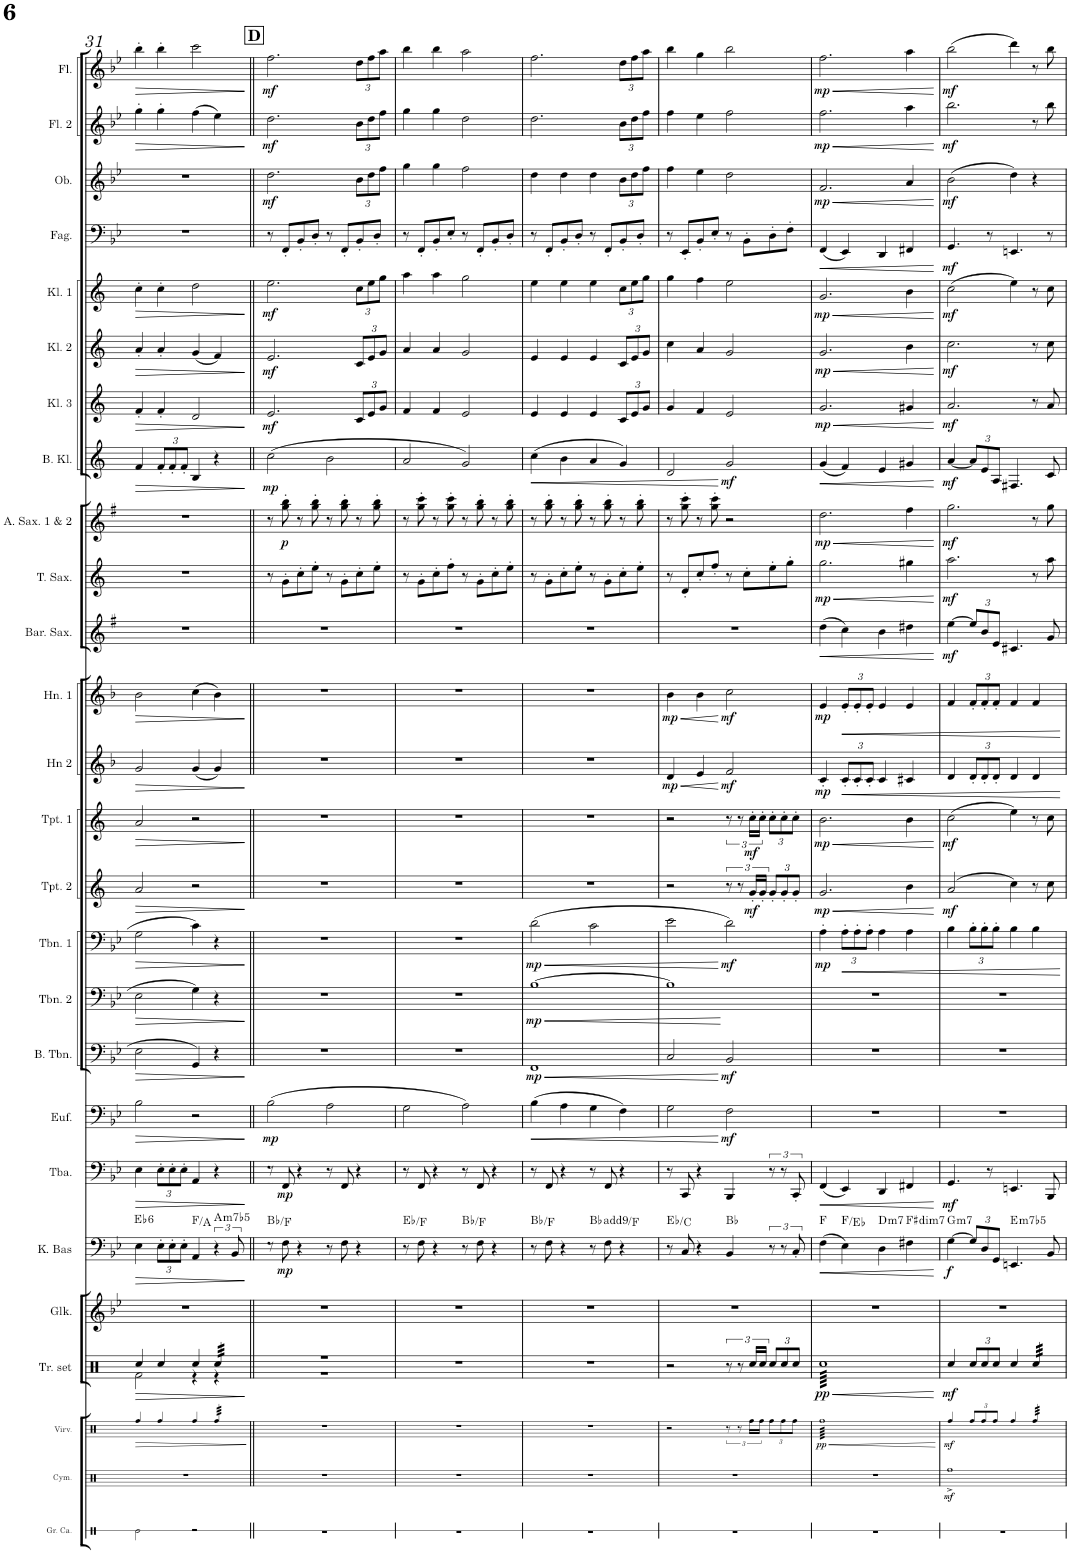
**kern	**kern	**dynam	**kern	**dynam	**kern	**dynam	**kern	**kern	**dynam	**harte	**kern	**dynam	**kern	**dynam	**kern	**dynam	**kern	**dynam	**kern	**dynam	**kern	**dynam	**kern	**dynam	**kern	**dynam	**kern	**dynam	**kern	**dynam	**kern	**dynam	**kern	**dynam	**kern	**dynam	**kern	**dynam	**kern	**dynam	**kern	**dynam	**kern	**dynam	**kern	**dynam	**kern	**dynam	**kern	**dynam
*part26	*part25	*part25	*part24	*part24	*part23	*part23	*part22	*part21	*part21	*part21	*part20	*part20	*part19	*part19	*part18	*part18	*part17	*part17	*part16	*part16	*part15	*part15	*part14	*part14	*part13	*part13	*part12	*part12	*part11	*part11	*part10	*part10	*part9	*part9	*part8	*part8	*part7	*part7	*part6	*part6	*part5	*part5	*part4	*part4	*part3	*part3	*part2	*part2	*part1	*part1
*staff26	*staff25	*staff25	*staff24	*staff24	*staff23	*staff23	*staff22	*staff21	*staff21	*	*staff20	*staff20	*staff19	*staff19	*staff18	*staff18	*staff17	*staff17	*staff16	*staff16	*staff15	*staff15	*staff14	*staff14	*staff13	*staff13	*staff12	*staff12	*staff11	*staff11	*staff10	*staff10	*staff9	*staff9	*staff8	*staff8	*staff7	*staff7	*staff6	*staff6	*staff5	*staff5	*staff4	*staff4	*staff3	*staff3	*staff2	*staff2	*staff1	*staff1
*I"Gran cassa	*I"Cymbal	*	*I"Virveltrumma	*	*I"Trumset	*	*I"Glockenspiel	*I"Kontrabas	*	*	*I"Tuba	*	*I"Eupfonium	*	*I"Bastrombon	*	*I"Trombon 2	*	*I"Trombon 1	*	*I"Trumpet 2	*	*I"Trumpet 1	*	*I"Horn 2	*	*I"Horn 1	*	*I"Barytonsaxofon	*	*I"Tenorsaxofon	*	*I"Altsaxofon1 &amp; 2	*	*I"Basklarinett	*	*I"Klarinett 3	*	*I"Klarinet 2	*	*I"Klarinett 1	*	*I"Fagott	*	*I"Oboe	*	*I"Flöjt 2	*	*I"Flöjt 1 / Piccolo	*
*I'Gr. Ca.	*I'Cym.	*	*I'Virv.	*	*I'Tr. set	*	*I'Glk.	*I'K. Bas	*	*	*I'Tba.	*	*I'Euf.	*	*I'B. Tbn.	*	*I'Tbn. 2	*	*I'Tbn. 1	*	*I'Tpt. 2	*	*I'Tpt. 1	*	*I'Hn 2	*	*I'Hn. 1	*	*I'Bar. Sax.	*	*I'T. Sax.	*	*I'A. Sax. 1 &amp; 2	*	*I'B. Kl.	*	*I'Kl. 3	*	*I'Kl. 2	*	*I'Kl. 1	*	*I'Fag.	*	*I'Ob.	*	*I'Fl. 2	*	*I'Fl. 1	*
!!LO:PB:g=z
*clefX	*clefX	*	*clefX	*	*clefX	*	*clefG2	*clefF4	*	*	*clefF4	*	*clefF4	*	*clefF4	*	*clefF4	*	*clefF4	*	*clefG2	*	*clefG2	*	*clefG2	*	*clefG2	*	*clefG2	*	*clefG2	*	*clefG2	*	*clefG2	*	*clefG2	*	*clefG2	*	*clefG2	*	*clefF4	*	*clefG2	*	*clefG2	*	*clefG2	*
*	*	*	*	*	*	*	*Trd-14c-24	*Trd7c12	*	*	*	*	*	*	*	*	*	*	*	*	*Trd1c2	*	*Trd1c2	*	*Trd4c7	*	*Trd4c7	*	*Trd12c21	*	*Trd8c14	*	*Trd5c9	*	*Trd8c14	*	*Trd1c2	*	*Trd1c2	*	*Trd1c2	*	*	*	*	*	*	*	*Trd-7c-12	*
*k[]	*k[]	*	*k[]	*	*k[]	*	*k[b-e-]	*k[b-e-]	*	*	*k[b-e-]	*	*k[b-e-]	*	*k[b-e-]	*	*k[b-e-]	*	*k[b-e-]	*	*k[]	*	*k[]	*	*k[b-]	*	*k[b-]	*	*k[f#]	*	*k[]	*	*k[f#]	*	*k[]	*	*k[]	*	*k[]	*	*k[]	*	*k[b-e-]	*	*k[b-e-]	*	*k[b-e-]	*	*k[b-e-]	*
*M4/4	*M4/4	*	*M4/4	*	*M4/4	*	*M4/4	*M4/4	*	*	*M4/4	*	*M4/4	*	*M4/4	*	*M4/4	*	*M4/4	*	*M4/4	*	*M4/4	*	*M4/4	*	*M4/4	*	*M4/4	*	*M4/4	*	*M4/4	*	*M4/4	*	*M4/4	*	*M4/4	*	*M4/4	*	*M4/4	*	*M4/4	*	*M4/4	*	*M4/4	*
=31	=31	=31	=31	=31	=31	=31	=31	=31	=31	=31	=31	=31	=31	=31	=31	=31	=31	=31	=31	=31	=31	=31	=31	=31	=31	=31	=31	=31	=31	=31	=31	=31	=31	=31	=31	=31	=31	=31	=31	=31	=31	=31	=31	=31	=31	=31	=31	=31	=31	=31
!	!	!	!	!LO:HP:b	!	!LO:HP:b	!	!	!LO:HP:b	!LO:H:kt=6	!	!LO:HP:b	!	!LO:HP:b	!	!LO:HP:b	!	!LO:HP:b	!	!LO:HP:b	!	!LO:HP:b	!	!LO:HP:b	!	!LO:HP:b	!	!LO:HP:b	!	!	!	!	!	!	!	!LO:HP:b	!	!LO:HP:b	!	!LO:HP:b	!	!LO:HP:b	!	!	!	!	!	!LO:HP:b	!	!LO:HP:b
*	*	*	*	*	*^	*	*	*	*	*	*	*	*	*	*	*	*	*	*	*	*	*	*	*	*	*	*	*	*	*	*	*	*	*	*	*	*	*	*	*	*	*	*	*	*	*	*	*	*	*
2Re\	1r	.	4Rff/	>	4Rcc/	2Rf\	>	1r	4E-\	>	Eb:maj6	4E-\	>	2B-\	>	2E-\	>	2E-\	>	2G\	>	2a/	>	2a/	>	2g/	>	2b-\	>	1r	.	1r	.	1r	.	4f/	>	4f'/	>	4a'/	>	4cc'\	>	1r	.	1r	.	4gg'\	>	4bb-'\	>
*	*	*	*	*	*	*	*	*	*Xbrackettup	*	*	*Xbrackettup	*	*	*	*	*	*	*	*	*	*	*	*	*	*	*	*	*	*	*	*	*	*	*	*Xbrackettup	*	*	*	*	*	*	*	*	*	*	*	*	*	*	*
.	.	.	4Rff/	.	4Rcc/	.	.	.	12E-'\L	.	.	12E-'\L	.	.	.	.	.	.	.	.	.	.	.	.	.	.	.	.	.	.	.	.	.	.	.	12f'/L	.	4f'/	.	4a'/	.	4cc'\	.	.	.	.	.	4gg'\	.	4bb-'\	.
.	.	.	.	.	.	.	.	.	12E-'\	.	.	12E-'\	.	.	.	.	.	.	.	.	.	.	.	.	.	.	.	.	.	.	.	.	.	.	.	12f'/	.	.	.	.	.	.	.	.	.	.	.	.	.	.	.
.	.	.	.	.	.	.	.	.	12E-'\J	.	.	12E-'\J	.	.	.	.	.	.	.	.	.	.	.	.	.	.	.	.	.	.	.	.	.	.	.	12f'/J	.	.	.	.	.	.	.	.	.	.	.	.	.	.	.
2r	.	.	4Rff/	.	4Rcc/	4r	.	.	4AA/	.	F:maj/3	4AA/	.	2r	.	4GG/	.	4G\	.	4c\	.	2r	.	2r	.	(4g/	.	(4cc\	.	.	.	.	.	.	.	4B/	.	2d/	.	(4g/	.	2dd\	.	.	.	.	.	(4ff\	.	2ccc\	.
*	*	*	*	*	*	*	*	*	*brackettup	*	*	*	*	*	*	*	*	*	*	*	*	*	*	*	*	*	*	*	*	*	*	*	*	*	*	*	*	*	*	*	*	*	*	*	*	*	*	*	*	*	*
!	!	!	!	!	!	!	!	!	!	!	!LO:H:kt=m7b5	!	!	!	!	!	!	!	!	!	!	!	!	!	!	!	!	!	!	!	!	!	!	!	!	!	!	!	!	!	!	!	!	!	!	!	!	!	!	!	!
*	*	*	*tremolo	*	*	*	*	*	*	*	*	*	*	*	*	*	*	*	*	*	*	*	*	*	*	*	*	*	*	*	*	*	*	*	*	*	*	*	*	*	*	*	*	*	*	*	*	*	*	*	*
*	*	*	*	*	*tremolo	*	*	*	*	*	*	*	*	*	*	*	*	*	*	*	*	*	*	*	*	*	*	*	*	*	*	*	*	*	*	*	*	*	*	*	*	*	*	*	*	*	*	*	*	*	*
.	.	.	32Rff/LLL	.	32Rcc/LLL	4r	.	.	6r	.	A:hdim7	4r	.	.	.	4r	.	4r	.	4r	.	.	.	.	.	4g/)	.	4b-\)	.	.	.	.	.	.	.	4r	.	.	.	4f/)	.	.	.	.	.	.	.	4ee-\)	.	.	.
.	.	.	32Rff/	.	32Rcc/	.	.	.	.	.	.	.	.	.	.	.	.	.	.	.	.	.	.	.	.	.	.	.	.	.	.	.	.	.	.	.	.	.	.	.	.	.	.	.	.	.	.	.	.	.	.
.	.	.	32Rff/	.	32Rcc/	.	.	.	.	.	.	.	.	.	.	.	.	.	.	.	.	.	.	.	.	.	.	.	.	.	.	.	.	.	.	.	.	.	.	.	.	.	.	.	.	.	.	.	.	.	.
.	.	.	32Rff/	.	32Rcc/	.	.	.	.	.	.	.	.	.	.	.	.	.	.	.	.	.	.	.	.	.	.	.	.	.	.	.	.	.	.	.	.	.	.	.	.	.	.	.	.	.	.	.	.	.	.
.	.	.	32Rff/	.	32Rcc/	.	.	.	.	.	.	.	.	.	.	.	.	.	.	.	.	.	.	.	.	.	.	.	.	.	.	.	.	.	.	.	.	.	.	.	.	.	.	.	.	.	.	.	.	.	.
.	.	.	32Rff/	.	32Rcc/	.	.	.	.	.	.	.	.	.	.	.	.	.	.	.	.	.	.	.	.	.	.	.	.	.	.	.	.	.	.	.	.	.	.	.	.	.	.	.	.	.	.	.	.	.	.
.	.	.	.	.	.	.	.	.	12BB-/	.	.	.	.	.	.	.	.	.	.	.	.	.	.	.	.	.	.	.	.	.	.	.	.	.	.	.	.	.	.	.	.	.	.	.	.	.	.	.	.	.	.
.	.	.	32Rff/	.	32Rcc/	.	.	.	.	.	.	.	.	.	.	.	.	.	.	.	.	.	.	.	.	.	.	.	.	.	.	.	.	.	.	.	.	.	.	.	.	.	.	.	.	.	.	.	.	.	.
.	.	.	32Rff/JJJ	.	32Rcc/JJJ	.	.	.	.	.	.	.	.	.	.	.	.	.	.	.	.	.	.	.	.	.	.	.	.	.	.	.	.	.	.	.	.	.	.	.	.	.	.	.	.	.	.	.	.	.	.
*	*	*	*	*	*Xtremolo	*	*	*	*	*	*	*	*	*	*	*	*	*	*	*	*	*	*	*	*	*	*	*	*	*	*	*	*	*	*	*	*	*	*	*	*	*	*	*	*	*	*	*	*	*	*
*	*	*	*Xtremolo	*	*	*	*	*	*	*	*	*	*	*	*	*	*	*	*	*	*	*	*	*	*	*	*	*	*	*	*	*	*	*	*	*	*	*	*	*	*	*	*	*	*	*	*	*	*	*	*
*	*	*	*	*	*v	*v	*	*	*	*	*	*	*	*	*	*	*	*	*	*	*	*	*	*	*	*	*	*	*	*	*	*	*	*	*	*	*	*	*	*	*	*	*	*	*	*	*	*	*	*	*
.	.	.	.	]	.	]	.	.	]	.	.	]	.	]	.	]	.	]	.	]	.	]	.	]	.	]	.	]	.	.	.	.	.	.	.	]	.	]	.	]	.	]	.	.	.	.	.	]	.	]
!!LO:REH:place=s1:a:B:cj:fs=14:t=D
=32||	=32||	=32||	=32||	=32||	=32||	=32||	=32||	=32||	=32||	=32||	=32||	=32||	=32||	=32||	=32||	=32||	=32||	=32||	=32||	=32||	=32||	=32||	=32||	=32||	=32||	=32||	=32||	=32||	=32||	=32||	=32||	=32||	=32||	=32||	=32||	=32||	=32||	=32||	=32||	=32||	=32||	=32||	=32||	=32||	=32||	=32||	=32||	=32||	=32||	=32||
*	*	*	*	*	*^	*	*	*	*	*	*	*	*	*	*	*	*	*	*	*	*	*	*	*	*	*	*	*	*	*	*	*	*	*	*	*	*	*	*	*	*	*	*	*	*	*	*	*	*	*
!	!	!	!	!	!	!	!	!	!	!	!	!	!	!	!LO:DY:b	!	!	!	!	!	!	!	!	!	!	!	!	!	!	!	!	!	!	!	!	!	!LO:DY:b	!	!LO:DY:b	!	!LO:DY:b	!	!LO:DY:b	!	!	!	!LO:DY:b	!	!LO:DY:b	!	!LO:DY:b
1r	1r	.	1r	.	1r	1r	.	1r	8rE	.	Bb:maj/5	8rE	.	(2B-\	mp	1r	.	1r	.	1r	.	1r	.	1r	.	1r	.	1r	.	1r	.	8r	.	8r	.	(2cc\	mp	2.e/	mf	2.e/	mf	2.ee\	mf	8r	.	2.dd\	mf	2.dd\	mf	2.ff\	mf
!	!	!	!	!	!	!	!	!	!	!LO:DY:b	!	!	!LO:DY:b	!	!	!	!	!	!	!	!	!	!	!	!	!	!	!	!	!	!	!	!	!	!LO:DY:b	!	!	!	!	!	!	!	!	!	!	!	!	!	!	!	!
.	.	.	.	.	.	.	.	.	8F\	mp	.	8FF/	mp	.	.	.	.	.	.	.	.	.	.	.	.	.	.	.	.	.	.	8g'\L	.	8gg\' 8bb\'	p	.	.	.	.	.	.	.	.	8FF'/L	.	.	.	.	.	.	.
.	.	.	.	.	.	.	.	.	4r	.	.	4r	.	.	.	.	.	.	.	.	.	.	.	.	.	.	.	.	.	.	.	8cc'\	.	8r	.	.	.	.	.	.	.	.	.	8BB-'/	.	.	.	.	.	.	.
.	.	.	.	.	.	.	.	.	.	.	.	.	.	.	.	.	.	.	.	.	.	.	.	.	.	.	.	.	.	.	.	8ee'\J	.	8gg\' 8bb\'	.	.	.	.	.	.	.	.	.	8D'/J	.	.	.	.	.	.	.
.	.	.	.	.	.	.	.	.	8r	.	.	8r	.	2A\	.	.	.	.	.	.	.	.	.	.	.	.	.	.	.	.	.	8r	.	8r	.	2b\	.	.	.	.	.	.	.	8r	.	.	.	.	.	.	.
.	.	.	.	.	.	.	.	.	8F\	.	.	8FF/	.	.	.	.	.	.	.	.	.	.	.	.	.	.	.	.	.	.	.	8g'\L	.	8gg\' 8bb\'	.	.	.	.	.	.	.	.	.	8FF'/L	.	.	.	.	.	.	.
*	*	*	*	*	*	*	*	*	*	*	*	*	*	*	*	*	*	*	*	*	*	*	*	*	*	*	*	*	*	*	*	*	*	*	*	*	*	*Xbrackettup	*	*Xbrackettup	*	*Xbrackettup	*	*	*	*Xbrackettup	*	*Xbrackettup	*	*Xbrackettup	*
.	.	.	.	.	.	.	.	.	4r	.	.	4r	.	.	.	.	.	.	.	.	.	.	.	.	.	.	.	.	.	.	.	8cc'\	.	8r	.	.	.	12c/L	.	12c/L	.	12cc\L	.	8BB-'/	.	12b-\L	.	12b-\L	.	12dd\L	.
.	.	.	.	.	.	.	.	.	.	.	.	.	.	.	.	.	.	.	.	.	.	.	.	.	.	.	.	.	.	.	.	.	.	.	.	.	.	12e/	.	12e/	.	12ee\	.	.	.	12dd\	.	12dd\	.	12ff\	.
.	.	.	.	.	.	.	.	.	.	.	.	.	.	.	.	.	.	.	.	.	.	.	.	.	.	.	.	.	.	.	.	8ee'\J	.	8gg\' 8bb\'	.	.	.	.	.	.	.	.	.	8D'/J	.	.	.	.	.	.	.
.	.	.	.	.	.	.	.	.	.	.	.	.	.	.	.	.	.	.	.	.	.	.	.	.	.	.	.	.	.	.	.	.	.	.	.	.	.	12g/J	.	12g/J	.	12gg\J	.	.	.	12ff\J	.	12ff\J	.	12aa\J	.
*	*	*	*	*	*v	*v	*	*	*	*	*	*	*	*	*	*	*	*	*	*	*	*	*	*	*	*	*	*	*	*	*	*	*	*	*	*	*	*	*	*	*	*	*	*	*	*	*	*	*	*	*
=33	=33	=33	=33	=33	=33	=33	=33	=33	=33	=33	=33	=33	=33	=33	=33	=33	=33	=33	=33	=33	=33	=33	=33	=33	=33	=33	=33	=33	=33	=33	=33	=33	=33	=33	=33	=33	=33	=33	=33	=33	=33	=33	=33	=33	=33	=33	=33	=33	=33	=33
1r	1r	.	1r	.	1r	.	1r	8r	.	Eb:maj/2	8r	.	2G\	.	1r	.	1r	.	1r	.	1r	.	1r	.	1r	.	1r	.	1r	.	8r	.	8r	.	2a/	.	4f/	.	4a/	.	4aa\	.	8r	.	4gg\	.	4gg\	.	4bb-\	.
.	.	.	.	.	.	.	.	8F\	.	.	8FF/	.	.	.	.	.	.	.	.	.	.	.	.	.	.	.	.	.	.	.	8g'\L	.	8gg\' 8ccc\'	.	.	.	.	.	.	.	.	.	8FF'/L	.	.	.	.	.	.	.
.	.	.	.	.	.	.	.	4r	.	.	4r	.	.	.	.	.	.	.	.	.	.	.	.	.	.	.	.	.	.	.	8cc'\	.	8r	.	.	.	4f/	.	4a/	.	4aa\	.	8BB-'/	.	4gg\	.	4gg\	.	4bb-\	.
.	.	.	.	.	.	.	.	.	.	.	.	.	.	.	.	.	.	.	.	.	.	.	.	.	.	.	.	.	.	.	8ff'\J	.	8gg\' 8ccc\'	.	.	.	.	.	.	.	.	.	8E-'/J	.	.	.	.	.	.	.
.	.	.	.	.	.	.	.	8r	.	Bb:maj/5	8r	.	2A\)	.	.	.	.	.	.	.	.	.	.	.	.	.	.	.	.	.	8r	.	8r	.	2g/)	.	2e/	.	2g/	.	2gg\	.	8r	.	2ff\	.	2dd\	.	2aa\	.
.	.	.	.	.	.	.	.	8F\	.	.	8FF/	.	.	.	.	.	.	.	.	.	.	.	.	.	.	.	.	.	.	.	8g'\L	.	8gg\' 8bb\'	.	.	.	.	.	.	.	.	.	8FF'/L	.	.	.	.	.	.	.
.	.	.	.	.	.	.	.	4r	.	.	4r	.	.	.	.	.	.	.	.	.	.	.	.	.	.	.	.	.	.	.	8cc'\	.	8r	.	.	.	.	.	.	.	.	.	8BB-'/	.	.	.	.	.	.	.
.	.	.	.	.	.	.	.	.	.	.	.	.	.	.	.	.	.	.	.	.	.	.	.	.	.	.	.	.	.	.	8ee'\J	.	8gg\' 8bb\'	.	.	.	.	.	.	.	.	.	8D'/J	.	.	.	.	.	.	.
=34	=34	=34	=34	=34	=34	=34	=34	=34	=34	=34	=34	=34	=34	=34	=34	=34	=34	=34	=34	=34	=34	=34	=34	=34	=34	=34	=34	=34	=34	=34	=34	=34	=34	=34	=34	=34	=34	=34	=34	=34	=34	=34	=34	=34	=34	=34	=34	=34	=34	=34
!	!	!	!	!	!	!	!	!	!	!	!	!	!	!LO:HP:b	!	!LO:HP:b	!	!LO:HP:b	!	!LO:HP:b	!	!	!	!	!	!	!	!	!	!	!	!	!	!	!	!LO:HP:b	!	!	!	!	!	!	!	!	!	!	!	!	!	!
!	!	!	!	!	!	!	!	!	!	!	!	!	!	!	!	!LO:DY:n=1:b	!	!LO:DY:n=1:b	!	!LO:DY:n=1:b	!	!	!	!	!	!	!	!	!	!	!	!	!	!	!	!	!	!	!	!	!	!	!	!	!	!	!	!	!	!
1r	1r	.	1r	.	1r	.	1r	8r	.	Bb:maj/5	8r	.	(4B-\	<	1FF	< mp	[1B-	< mp	(2d\	< mp	1r	.	1r	.	1r	.	1r	.	1r	.	8r	.	8r	.	(4cc\	<	4e/	.	4e/	.	4ee\	.	8r	.	4dd\	.	2.dd\	.	2.ff\	.
.	.	.	.	.	.	.	.	8F\	.	.	8FF/	.	.	.	.	.	.	.	.	.	.	.	.	.	.	.	.	.	.	.	8g'\L	.	8gg\' 8bb\'	.	.	.	.	.	.	.	.	.	8FF'/L	.	.	.	.	.	.	.
.	.	.	.	.	.	.	.	4r	.	.	4r	.	4A\	.	.	.	.	.	.	.	.	.	.	.	.	.	.	.	.	.	8cc'\	.	8r	.	4b\	.	4e/	.	4e/	.	4ee\	.	8BB-'/	.	4dd\	.	.	.	.	.
.	.	.	.	.	.	.	.	.	.	.	.	.	.	.	.	.	.	.	.	.	.	.	.	.	.	.	.	.	.	.	8ee'\J	.	8gg\' 8bb\'	.	.	.	.	.	.	.	.	.	8D'/J	.	.	.	.	.	.	.
.	.	.	.	.	.	.	.	8r	.	Bb:maj(9)/5	8r	.	4G\	.	.	.	.	.	2c\	.	.	.	.	.	.	.	.	.	.	.	8r	.	8r	.	4a/	.	4e/	.	4e/	.	4ee\	.	8r	.	4dd\	.	.	.	.	.
.	.	.	.	.	.	.	.	8F\	.	.	8FF/	.	.	.	.	.	.	.	.	.	.	.	.	.	.	.	.	.	.	.	8g'\L	.	8gg\' 8bb\'	.	.	.	.	.	.	.	.	.	8FF'/L	.	.	.	.	.	.	.
.	.	.	.	.	.	.	.	4r	.	.	4r	.	4F\)	.	.	.	.	.	.	.	.	.	.	.	.	.	.	.	.	.	8cc'\	.	8r	.	4g/)	.	12c/L	.	12c/L	.	12cc\L	.	8BB-'/	.	12b-\L	.	12b-\L	.	12dd\L	.
.	.	.	.	.	.	.	.	.	.	.	.	.	.	.	.	.	.	.	.	.	.	.	.	.	.	.	.	.	.	.	.	.	.	.	.	.	12e/	.	12e/	.	12ee\	.	.	.	12dd\	.	12dd\	.	12ff\	.
.	.	.	.	.	.	.	.	.	.	.	.	.	.	.	.	.	.	.	.	.	.	.	.	.	.	.	.	.	.	.	8ee'\J	.	8gg\' 8bb\'	.	.	.	.	.	.	.	.	.	8D'/J	.	.	.	.	.	.	.
.	.	.	.	.	.	.	.	.	.	.	.	.	.	.	.	.	.	.	.	.	.	.	.	.	.	.	.	.	.	.	.	.	.	.	.	.	12g/J	.	12g/J	.	12gg\J	.	.	.	12ff\J	.	12ff\J	.	12aa\J	.
=35	=35	=35	=35	=35	=35	=35	=35	=35	=35	=35	=35	=35	=35	=35	=35	=35	=35	=35	=35	=35	=35	=35	=35	=35	=35	=35	=35	=35	=35	=35	=35	=35	=35	=35	=35	=35	=35	=35	=35	=35	=35	=35	=35	=35	=35	=35	=35	=35	=35	=35
!	!	!	!	!	!	!	!	!	!	!	!	!	!	!	!	!	!	!	!	!	!	!	!	!	!	!LO:HP:b	!	!LO:HP:b	!	!	!	!	!	!	!	!	!	!	!	!	!	!	!	!	!	!	!	!	!	!
!	!	!	!	!	!	!	!	!	!	!	!	!	!	!	!	!	!	!	!	!	!	!	!	!	!	!LO:DY:n=1:b	!	!LO:DY:n=1:b	!	!	!	!	!	!	!	!	!	!	!	!	!	!	!	!	!	!	!	!	!	!
1r	1r	.	2r	.	2r	.	1r	8r	.	Eb:maj/6	8r	.	2G\	.	2C/	.	1B-]	.	2e-\	.	2r	.	2r	.	4d/	< mp	4b-\	< mp	1r	.	8r	.	8r	.	2d/	.	4g/	.	4cc\	.	4gg\	.	8r	.	4ff\	.	4ff\	.	4bb-\	.
.	.	.	.	.	.	.	.	8C/	.	.	8CC/	.	.	.	.	.	.	.	.	.	.	.	.	.	.	.	.	.	.	.	8d'/L	.	8gg\' 8ccc\'	.	.	.	.	.	.	.	.	.	8EE-'/L	.	.	.	.	.	.	.
.	.	.	.	.	.	.	.	4r	.	.	4r	.	.	.	.	.	.	.	.	.	.	.	.	.	4e/	.	4b-\	.	.	.	8cc'/	.	8r	.	.	.	4f/	.	4a/	.	4ff\	.	8BB-'/	.	4ee-\	.	4ee-\	.	4gg\	.
.	.	.	.	.	.	.	.	.	.	.	.	.	.	.	.	.	.	.	.	.	.	.	.	.	.	.	.	.	.	.	8ff'/J	.	8gg\' 8ccc\'	.	.	.	.	.	.	.	.	.	8E-'/J	.	.	.	.	.	.	.
!	!	!	!	!	!	!	!	!	!	!	!	!	!	!LO:DY:n=1:b	!	!LO:DY:n=1:b	!	!	!	!LO:DY:n=1:b	!	!	!	!	!	!LO:DY:n=2:b	!	!LO:DY:n=2:b	!	!	!	!	!	!	!	!LO:DY:n=1:b	!	!	!	!	!	!	!	!	!	!	!	!	!	!
.	.	.	12r	.	12r	.	.	4BB-/	.	Bb:maj	4BBB-/	.	2F\	[ mf	2BB-/	[ mf	.	.	2d\)	[ mf	12r	.	12r	.	2f/	[ mf	2cc\	[ mf	.	.	8r	.	2r	.	2g/	[ mf	2e/	.	2g/	.	2ee\	.	8r	.	2dd\	.	2ff\	.	2bb-\	.
.	.	.	12r	.	12r	.	.	.	.	.	.	.	.	.	.	.	.	.	.	.	12r	.	12r	.	.	.	.	.	.	.	.	.	.	.	.	.	.	.	.	.	.	.	.	.	.	.	.	.	.	.
.	.	.	.	.	.	.	.	.	.	.	.	.	.	.	.	.	.	.	.	.	.	.	.	.	.	.	.	.	.	.	8cc'\L	.	.	.	.	.	.	.	.	.	.	.	8BB-'\L	.	.	.	.	.	.	.
!	!	!	!	!	!	!	!	!	!	!	!	!	!	!	!	!	!	!	!	!	!	!LO:DY:b	!	!LO:DY:b	!	!	!	!	!	!	!	!	!	!	!	!	!	!	!	!	!	!	!	!	!	!	!	!	!	!
.	.	.	24Rff\LL	.	24Rcc/LL	.	.	.	.	.	.	.	.	.	.	.	.	.	.	.	24g'/LL	mf	24cc'\LL	mf	.	.	.	.	.	.	.	.	.	.	.	.	.	.	.	.	.	.	.	.	.	.	.	.	.	.
.	.	.	24Rff\JJ	.	24Rcc/JJ	.	.	.	.	.	.	.	.	.	.	.	.	.	.	.	24g'/JJ	.	24cc'\JJ	.	.	.	.	.	.	.	.	.	.	.	.	.	.	.	.	.	.	.	.	.	.	.	.	.	.	.
*	*	*	*Xbrackettup	*	*Xbrackettup	*	*	*	*	*	*brackettup	*	*	*	*	*	*	*	*	*	*Xbrackettup	*	*Xbrackettup	*	*	*	*	*	*	*	*	*	*	*	*	*	*	*	*	*	*	*	*	*	*	*	*	*	*	*
.	.	.	12Rff\L	.	12Rcc/L	.	.	12r	.	.	12r	.	.	.	.	.	.	.	.	.	12g'/L	.	12cc'\L	.	.	.	.	.	.	.	8ee'\	.	.	.	.	.	.	.	.	.	.	.	8D'\	.	.	.	.	.	.	.
.	.	.	12Rff\	.	12Rcc/	.	.	12r	.	.	12r	.	.	.	.	.	.	.	.	.	12g'/	.	12cc'\	.	.	.	.	.	.	.	.	.	.	.	.	.	.	.	.	.	.	.	.	.	.	.	.	.	.	.
.	.	.	.	.	.	.	.	.	.	.	.	.	.	.	.	.	.	.	.	.	.	.	.	.	.	.	.	.	.	.	8gg'\J	.	.	.	.	.	.	.	.	.	.	.	8F'\J	.	.	.	.	.	.	.
.	.	.	12Rff\J	.	12Rcc/J	.	.	12C'/	.	.	12CC'/	.	.	.	.	.	.	.	.	.	12g'/J	.	12cc'\J	.	.	.	.	.	.	.	.	.	.	.	.	.	.	.	.	.	.	.	.	.	.	.	.	.	.	.
.	.	.	.	.	.	.	.	.	.	.	.	.	.	.	.	.	.	[	.	.	.	.	.	.	.	.	.	.	.	.	.	.	.	.	.	.	.	.	.	.	.	.	.	.	.	.	.	.	.	.
=36	=36	=36	=36	=36	=36	=36	=36	=36	=36	=36	=36	=36	=36	=36	=36	=36	=36	=36	=36	=36	=36	=36	=36	=36	=36	=36	=36	=36	=36	=36	=36	=36	=36	=36	=36	=36	=36	=36	=36	=36	=36	=36	=36	=36	=36	=36	=36	=36	=36	=36
!	!	!	!	!LO:HP:b	!	!LO:HP:b	!	!	!LO:HP:b	!	!	!LO:HP:b	!	!	!	!	!	!	!	!	!	!LO:HP:b	!	!LO:HP:b	!	!	!	!	!	!LO:HP:b	!	!LO:HP:b	!	!LO:HP:b	!	!LO:HP:b	!	!LO:HP:b	!	!LO:HP:b	!	!LO:HP:b	!	!LO:HP:b	!	!LO:HP:b	!	!LO:HP:b	!	!LO:HP:b
!	!	!	!	!LO:DY:n=1:b	!	!LO:DY:n=1:b	!	!	!	!	!	!	!	!	!	!	!	!	!	!LO:DY:b	!	!LO:DY:n=1:b	!	!LO:DY:n=1:b	!	!LO:DY:b	!	!LO:DY:b	!	!	!	!LO:DY:n=1:b	!	!LO:DY:n=1:b	!	!	!	!LO:DY:n=1:b	!	!LO:DY:n=1:b	!	!LO:DY:n=1:b	!	!	!	!LO:DY:n=1:b	!	!LO:DY:n=1:b	!	!LO:DY:n=1:b
*	*	*	*tremolo	*	*	*	*	*	*	*	*	*	*	*	*	*	*	*	*	*	*	*	*	*	*	*	*	*	*	*	*	*	*	*	*	*	*	*	*	*	*	*	*	*	*	*	*	*	*	*
*	*	*	*	*	*tremolo	*	*	*	*	*	*	*	*	*	*	*	*	*	*	*	*	*	*	*	*	*	*	*	*	*	*	*	*	*	*	*	*	*	*	*	*	*	*	*	*	*	*	*	*	*
1r	1r	.	64RffLLLL	< pp	64RccLLLL	< pp	1r	(4F\	<	F:maj	(4FF/	<	1r	.	1r	.	1r	.	4A'\	mp	2.g/	< mp	2.b\	< mp	4c'/	mp	4e/	mp	(4dd\	<	2.gg\	< mp	2.dd\	< mp	(4g/	<	2.g/	< mp	2.g/	< mp	2.g/	< mp	(4FF/	<	2.f/	< mp	2.ff\	< mp	2.ff\	< mp
.	.	.	64Rff	.	64Rcc	.	.	.	.	.	.	.	.	.	.	.	.	.	.	.	.	.	.	.	.	.	.	.	.	.	.	.	.	.	.	.	.	.	.	.	.	.	.	.	.	.	.	.	.	.
.	.	.	64Rff	.	64Rcc	.	.	.	.	.	.	.	.	.	.	.	.	.	.	.	.	.	.	.	.	.	.	.	.	.	.	.	.	.	.	.	.	.	.	.	.	.	.	.	.	.	.	.	.	.
.	.	.	64Rff	.	64Rcc	.	.	.	.	.	.	.	.	.	.	.	.	.	.	.	.	.	.	.	.	.	.	.	.	.	.	.	.	.	.	.	.	.	.	.	.	.	.	.	.	.	.	.	.	.
.	.	.	64Rff	.	64Rcc	.	.	.	.	.	.	.	.	.	.	.	.	.	.	.	.	.	.	.	.	.	.	.	.	.	.	.	.	.	.	.	.	.	.	.	.	.	.	.	.	.	.	.	.	.
.	.	.	64Rff	.	64Rcc	.	.	.	.	.	.	.	.	.	.	.	.	.	.	.	.	.	.	.	.	.	.	.	.	.	.	.	.	.	.	.	.	.	.	.	.	.	.	.	.	.	.	.	.	.
.	.	.	64Rff	.	64Rcc	.	.	.	.	.	.	.	.	.	.	.	.	.	.	.	.	.	.	.	.	.	.	.	.	.	.	.	.	.	.	.	.	.	.	.	.	.	.	.	.	.	.	.	.	.
.	.	.	64Rff	.	64Rcc	.	.	.	.	.	.	.	.	.	.	.	.	.	.	.	.	.	.	.	.	.	.	.	.	.	.	.	.	.	.	.	.	.	.	.	.	.	.	.	.	.	.	.	.	.
.	.	.	64Rff	.	64Rcc	.	.	.	.	.	.	.	.	.	.	.	.	.	.	.	.	.	.	.	.	.	.	.	.	.	.	.	.	.	.	.	.	.	.	.	.	.	.	.	.	.	.	.	.	.
.	.	.	64Rff	.	64Rcc	.	.	.	.	.	.	.	.	.	.	.	.	.	.	.	.	.	.	.	.	.	.	.	.	.	.	.	.	.	.	.	.	.	.	.	.	.	.	.	.	.	.	.	.	.
.	.	.	64Rff	.	64Rcc	.	.	.	.	.	.	.	.	.	.	.	.	.	.	.	.	.	.	.	.	.	.	.	.	.	.	.	.	.	.	.	.	.	.	.	.	.	.	.	.	.	.	.	.	.
.	.	.	64Rff	.	64Rcc	.	.	.	.	.	.	.	.	.	.	.	.	.	.	.	.	.	.	.	.	.	.	.	.	.	.	.	.	.	.	.	.	.	.	.	.	.	.	.	.	.	.	.	.	.
.	.	.	64Rff	.	64Rcc	.	.	.	.	.	.	.	.	.	.	.	.	.	.	.	.	.	.	.	.	.	.	.	.	.	.	.	.	.	.	.	.	.	.	.	.	.	.	.	.	.	.	.	.	.
.	.	.	64Rff	.	64Rcc	.	.	.	.	.	.	.	.	.	.	.	.	.	.	.	.	.	.	.	.	.	.	.	.	.	.	.	.	.	.	.	.	.	.	.	.	.	.	.	.	.	.	.	.	.
.	.	.	64Rff	.	64Rcc	.	.	.	.	.	.	.	.	.	.	.	.	.	.	.	.	.	.	.	.	.	.	.	.	.	.	.	.	.	.	.	.	.	.	.	.	.	.	.	.	.	.	.	.	.
.	.	.	64Rff	.	64Rcc	.	.	.	.	.	.	.	.	.	.	.	.	.	.	.	.	.	.	.	.	.	.	.	.	.	.	.	.	.	.	.	.	.	.	.	.	.	.	.	.	.	.	.	.	.
*	*	*	*	*	*	*	*	*	*	*	*	*	*	*	*	*	*	*	*Xbrackettup	*	*	*	*	*	*	*	*	*	*	*	*	*	*	*	*	*	*	*	*	*	*	*	*	*	*	*	*	*	*	*
!	!	!	!	!	!	!	!	!	!	!	!	!	!	!	!	!	!	!	!	!LO:HP:b	!	!	!	!	!	!	!	!	!	!	!	!	!	!	!	!	!	!	!	!	!	!	!	!	!	!	!	!	!	!
*	*	*	*	*	*	*	*	*	*	*	*	*	*	*	*	*	*	*	*	*	*	*	*	*	*Xbrackettup	*	*	*	*	*	*	*	*	*	*	*	*	*	*	*	*	*	*	*	*	*	*	*	*	*
!	!	!	!	!	!	!	!	!	!	!	!	!	!	!	!	!	!	!	!	!	!	!	!	!	!	!LO:HP:b	!	!	!	!	!	!	!	!	!	!	!	!	!	!	!	!	!	!	!	!	!	!	!	!
*	*	*	*	*	*	*	*	*	*	*	*	*	*	*	*	*	*	*	*	*	*	*	*	*	*	*	*Xbrackettup	*	*	*	*	*	*	*	*	*	*	*	*	*	*	*	*	*	*	*	*	*	*	*
!	!	!	!	!	!	!	!	!	!	!	!	!	!	!	!	!	!	!	!	!	!	!	!	!	!	!	!	!LO:HP:b	!	!	!	!	!	!	!	!	!	!	!	!	!	!	!	!	!	!	!	!	!	!
.	.	.	64Rff	.	64Rcc	.	.	4E-\)	.	F:maj/b7	4EE-/)	.	.	.	.	.	.	.	12A'\L	<	.	.	.	.	12c'/L	<	12e'/L	<	4cc\)	.	.	.	.	.	4f/)	.	.	.	.	.	.	.	4EE-/)	.	.	.	.	.	.	.
.	.	.	64Rff	.	64Rcc	.	.	.	.	.	.	.	.	.	.	.	.	.	.	.	.	.	.	.	.	.	.	.	.	.	.	.	.	.	.	.	.	.	.	.	.	.	.	.	.	.	.	.	.	.
.	.	.	64Rff	.	64Rcc	.	.	.	.	.	.	.	.	.	.	.	.	.	.	.	.	.	.	.	.	.	.	.	.	.	.	.	.	.	.	.	.	.	.	.	.	.	.	.	.	.	.	.	.	.
.	.	.	64Rff	.	64Rcc	.	.	.	.	.	.	.	.	.	.	.	.	.	.	.	.	.	.	.	.	.	.	.	.	.	.	.	.	.	.	.	.	.	.	.	.	.	.	.	.	.	.	.	.	.
.	.	.	64Rff	.	64Rcc	.	.	.	.	.	.	.	.	.	.	.	.	.	.	.	.	.	.	.	.	.	.	.	.	.	.	.	.	.	.	.	.	.	.	.	.	.	.	.	.	.	.	.	.	.
.	.	.	64Rff	.	64Rcc	.	.	.	.	.	.	.	.	.	.	.	.	.	.	.	.	.	.	.	.	.	.	.	.	.	.	.	.	.	.	.	.	.	.	.	.	.	.	.	.	.	.	.	.	.
.	.	.	.	.	.	.	.	.	.	.	.	.	.	.	.	.	.	.	12A'\	.	.	.	.	.	12c'/	.	12e'/	.	.	.	.	.	.	.	.	.	.	.	.	.	.	.	.	.	.	.	.	.	.	.
.	.	.	64Rff	.	64Rcc	.	.	.	.	.	.	.	.	.	.	.	.	.	.	.	.	.	.	.	.	.	.	.	.	.	.	.	.	.	.	.	.	.	.	.	.	.	.	.	.	.	.	.	.	.
.	.	.	64Rff	.	64Rcc	.	.	.	.	.	.	.	.	.	.	.	.	.	.	.	.	.	.	.	.	.	.	.	.	.	.	.	.	.	.	.	.	.	.	.	.	.	.	.	.	.	.	.	.	.
.	.	.	64Rff	.	64Rcc	.	.	.	.	.	.	.	.	.	.	.	.	.	.	.	.	.	.	.	.	.	.	.	.	.	.	.	.	.	.	.	.	.	.	.	.	.	.	.	.	.	.	.	.	.
.	.	.	64Rff	.	64Rcc	.	.	.	.	.	.	.	.	.	.	.	.	.	.	.	.	.	.	.	.	.	.	.	.	.	.	.	.	.	.	.	.	.	.	.	.	.	.	.	.	.	.	.	.	.
.	.	.	64Rff	.	64Rcc	.	.	.	.	.	.	.	.	.	.	.	.	.	.	.	.	.	.	.	.	.	.	.	.	.	.	.	.	.	.	.	.	.	.	.	.	.	.	.	.	.	.	.	.	.
.	.	.	.	.	.	.	.	.	.	.	.	.	.	.	.	.	.	.	12A'\J	.	.	.	.	.	12c'/J	.	12e'/J	.	.	.	.	.	.	.	.	.	.	.	.	.	.	.	.	.	.	.	.	.	.	.
.	.	.	64Rff	.	64Rcc	.	.	.	.	.	.	.	.	.	.	.	.	.	.	.	.	.	.	.	.	.	.	.	.	.	.	.	.	.	.	.	.	.	.	.	.	.	.	.	.	.	.	.	.	.
.	.	.	64Rff	.	64Rcc	.	.	.	.	.	.	.	.	.	.	.	.	.	.	.	.	.	.	.	.	.	.	.	.	.	.	.	.	.	.	.	.	.	.	.	.	.	.	.	.	.	.	.	.	.
.	.	.	64Rff	.	64Rcc	.	.	.	.	.	.	.	.	.	.	.	.	.	.	.	.	.	.	.	.	.	.	.	.	.	.	.	.	.	.	.	.	.	.	.	.	.	.	.	.	.	.	.	.	.
.	.	.	64Rff	.	64Rcc	.	.	.	.	.	.	.	.	.	.	.	.	.	.	.	.	.	.	.	.	.	.	.	.	.	.	.	.	.	.	.	.	.	.	.	.	.	.	.	.	.	.	.	.	.
.	.	.	64Rff	.	64Rcc	.	.	.	.	.	.	.	.	.	.	.	.	.	.	.	.	.	.	.	.	.	.	.	.	.	.	.	.	.	.	.	.	.	.	.	.	.	.	.	.	.	.	.	.	.
!	!	!	!	!	!	!	!	!	!	!LO:H:kt=m7	!	!	!	!	!	!	!	!	!	!	!	!	!	!	!	!	!	!	!	!	!	!	!	!	!	!	!	!	!	!	!	!	!	!	!	!	!	!	!	!
.	.	.	64Rff	.	64Rcc	.	.	4D\	.	D:min7	4DD/	.	.	.	.	.	.	.	4A\	.	.	.	.	.	4c/	.	4e/	.	4b\	.	.	.	.	.	4e/	.	.	.	.	.	.	.	4DD/	.	.	.	.	.	.	.
.	.	.	64Rff	.	64Rcc	.	.	.	.	.	.	.	.	.	.	.	.	.	.	.	.	.	.	.	.	.	.	.	.	.	.	.	.	.	.	.	.	.	.	.	.	.	.	.	.	.	.	.	.	.
.	.	.	64Rff	.	64Rcc	.	.	.	.	.	.	.	.	.	.	.	.	.	.	.	.	.	.	.	.	.	.	.	.	.	.	.	.	.	.	.	.	.	.	.	.	.	.	.	.	.	.	.	.	.
.	.	.	64Rff	.	64Rcc	.	.	.	.	.	.	.	.	.	.	.	.	.	.	.	.	.	.	.	.	.	.	.	.	.	.	.	.	.	.	.	.	.	.	.	.	.	.	.	.	.	.	.	.	.
.	.	.	64Rff	.	64Rcc	.	.	.	.	.	.	.	.	.	.	.	.	.	.	.	.	.	.	.	.	.	.	.	.	.	.	.	.	.	.	.	.	.	.	.	.	.	.	.	.	.	.	.	.	.
.	.	.	64Rff	.	64Rcc	.	.	.	.	.	.	.	.	.	.	.	.	.	.	.	.	.	.	.	.	.	.	.	.	.	.	.	.	.	.	.	.	.	.	.	.	.	.	.	.	.	.	.	.	.
.	.	.	64Rff	.	64Rcc	.	.	.	.	.	.	.	.	.	.	.	.	.	.	.	.	.	.	.	.	.	.	.	.	.	.	.	.	.	.	.	.	.	.	.	.	.	.	.	.	.	.	.	.	.
.	.	.	64Rff	.	64Rcc	.	.	.	.	.	.	.	.	.	.	.	.	.	.	.	.	.	.	.	.	.	.	.	.	.	.	.	.	.	.	.	.	.	.	.	.	.	.	.	.	.	.	.	.	.
.	.	.	64Rff	.	64Rcc	.	.	.	.	.	.	.	.	.	.	.	.	.	.	.	.	.	.	.	.	.	.	.	.	.	.	.	.	.	.	.	.	.	.	.	.	.	.	.	.	.	.	.	.	.
.	.	.	64Rff	.	64Rcc	.	.	.	.	.	.	.	.	.	.	.	.	.	.	.	.	.	.	.	.	.	.	.	.	.	.	.	.	.	.	.	.	.	.	.	.	.	.	.	.	.	.	.	.	.
.	.	.	64Rff	.	64Rcc	.	.	.	.	.	.	.	.	.	.	.	.	.	.	.	.	.	.	.	.	.	.	.	.	.	.	.	.	.	.	.	.	.	.	.	.	.	.	.	.	.	.	.	.	.
.	.	.	64Rff	.	64Rcc	.	.	.	.	.	.	.	.	.	.	.	.	.	.	.	.	.	.	.	.	.	.	.	.	.	.	.	.	.	.	.	.	.	.	.	.	.	.	.	.	.	.	.	.	.
.	.	.	64Rff	.	64Rcc	.	.	.	.	.	.	.	.	.	.	.	.	.	.	.	.	.	.	.	.	.	.	.	.	.	.	.	.	.	.	.	.	.	.	.	.	.	.	.	.	.	.	.	.	.
.	.	.	64Rff	.	64Rcc	.	.	.	.	.	.	.	.	.	.	.	.	.	.	.	.	.	.	.	.	.	.	.	.	.	.	.	.	.	.	.	.	.	.	.	.	.	.	.	.	.	.	.	.	.
.	.	.	64Rff	.	64Rcc	.	.	.	.	.	.	.	.	.	.	.	.	.	.	.	.	.	.	.	.	.	.	.	.	.	.	.	.	.	.	.	.	.	.	.	.	.	.	.	.	.	.	.	.	.
.	.	.	64Rff	.	64Rcc	.	.	.	.	.	.	.	.	.	.	.	.	.	.	.	.	.	.	.	.	.	.	.	.	.	.	.	.	.	.	.	.	.	.	.	.	.	.	.	.	.	.	.	.	.
!	!	!	!	!	!	!	!	!	!	!LO:H:kt=dim7	!	!	!	!	!	!	!	!	!	!	!	!	!	!	!	!	!	!	!	!	!	!	!	!	!	!	!	!	!	!	!	!	!	!	!	!	!	!	!	!
.	.	.	64Rff	.	64Rcc	.	.	4F#X\	.	F#:dim7	4FF#X/	.	.	.	.	.	.	.	4A\	.	4b\	.	4b\	.	4c#X/	.	4e/	.	4dd#X\	.	4gg#X\	.	4ff#\	.	4g#X/	.	4g#X/	.	4b\	.	4b\	.	4FF#X/	.	4a/	.	4aa\	.	4aa\	.
.	.	.	64Rff	.	64Rcc	.	.	.	.	.	.	.	.	.	.	.	.	.	.	.	.	.	.	.	.	.	.	.	.	.	.	.	.	.	.	.	.	.	.	.	.	.	.	.	.	.	.	.	.	.
.	.	.	64Rff	.	64Rcc	.	.	.	.	.	.	.	.	.	.	.	.	.	.	.	.	.	.	.	.	.	.	.	.	.	.	.	.	.	.	.	.	.	.	.	.	.	.	.	.	.	.	.	.	.
.	.	.	64Rff	.	64Rcc	.	.	.	.	.	.	.	.	.	.	.	.	.	.	.	.	.	.	.	.	.	.	.	.	.	.	.	.	.	.	.	.	.	.	.	.	.	.	.	.	.	.	.	.	.
.	.	.	64Rff	.	64Rcc	.	.	.	.	.	.	.	.	.	.	.	.	.	.	.	.	.	.	.	.	.	.	.	.	.	.	.	.	.	.	.	.	.	.	.	.	.	.	.	.	.	.	.	.	.
.	.	.	64Rff	.	64Rcc	.	.	.	.	.	.	.	.	.	.	.	.	.	.	.	.	.	.	.	.	.	.	.	.	.	.	.	.	.	.	.	.	.	.	.	.	.	.	.	.	.	.	.	.	.
.	.	.	64Rff	.	64Rcc	.	.	.	.	.	.	.	.	.	.	.	.	.	.	.	.	.	.	.	.	.	.	.	.	.	.	.	.	.	.	.	.	.	.	.	.	.	.	.	.	.	.	.	.	.
.	.	.	64Rff	.	64Rcc	.	.	.	.	.	.	.	.	.	.	.	.	.	.	.	.	.	.	.	.	.	.	.	.	.	.	.	.	.	.	.	.	.	.	.	.	.	.	.	.	.	.	.	.	.
.	.	.	64Rff	.	64Rcc	.	.	.	.	.	.	.	.	.	.	.	.	.	.	.	.	.	.	.	.	.	.	.	.	.	.	.	.	.	.	.	.	.	.	.	.	.	.	.	.	.	.	.	.	.
.	.	.	64Rff	.	64Rcc	.	.	.	.	.	.	.	.	.	.	.	.	.	.	.	.	.	.	.	.	.	.	.	.	.	.	.	.	.	.	.	.	.	.	.	.	.	.	.	.	.	.	.	.	.
.	.	.	64Rff	.	64Rcc	.	.	.	.	.	.	.	.	.	.	.	.	.	.	.	.	.	.	.	.	.	.	.	.	.	.	.	.	.	.	.	.	.	.	.	.	.	.	.	.	.	.	.	.	.
.	.	.	64Rff	.	64Rcc	.	.	.	.	.	.	.	.	.	.	.	.	.	.	.	.	.	.	.	.	.	.	.	.	.	.	.	.	.	.	.	.	.	.	.	.	.	.	.	.	.	.	.	.	.
.	.	.	64Rff	.	64Rcc	.	.	.	.	.	.	.	.	.	.	.	.	.	.	.	.	.	.	.	.	.	.	.	.	.	.	.	.	.	.	.	.	.	.	.	.	.	.	.	.	.	.	.	.	.
.	.	.	64Rff	.	64Rcc	.	.	.	.	.	.	.	.	.	.	.	.	.	.	.	.	.	.	.	.	.	.	.	.	.	.	.	.	.	.	.	.	.	.	.	.	.	.	.	.	.	.	.	.	.
.	.	.	64Rff	.	64Rcc	.	.	.	.	.	.	.	.	.	.	.	.	.	.	.	.	.	.	.	.	.	.	.	.	.	.	.	.	.	.	.	.	.	.	.	.	.	.	.	.	.	.	.	.	.
.	.	.	64RffJJJJ	.	64RccJJJJ	.	.	.	.	.	.	.	.	.	.	.	.	.	.	.	.	.	.	.	.	.	.	.	.	.	.	.	.	.	.	.	.	.	.	.	.	.	.	.	.	.	.	.	.	.
*	*	*	*	*	*Xtremolo	*	*	*	*	*	*	*	*	*	*	*	*	*	*	*	*	*	*	*	*	*	*	*	*	*	*	*	*	*	*	*	*	*	*	*	*	*	*	*	*	*	*	*	*	*
*	*	*	*Xtremolo	*	*	*	*	*	*	*	*	*	*	*	*	*	*	*	*	*	*	*	*	*	*	*	*	*	*	*	*	*	*	*	*	*	*	*	*	*	*	*	*	*	*	*	*	*	*	*
.	.	.	.	[	.	[	.	.	[	.	.	[	.	.	.	.	.	.	.	.	.	[	.	[	.	.	.	.	.	[	.	[	.	[	.	[	.	[	.	[	.	[	.	[	.	[	.	[	.	[
=37	=37	=37	=37	=37	=37	=37	=37	=37	=37	=37	=37	=37	=37	=37	=37	=37	=37	=37	=37	=37	=37	=37	=37	=37	=37	=37	=37	=37	=37	=37	=37	=37	=37	=37	=37	=37	=37	=37	=37	=37	=37	=37	=37	=37	=37	=37	=37	=37	=37	=37
!	!	!LO:DY:b	!	!LO:DY:b	!	!LO:DY:b	!	!	!LO:DY:b	!LO:H:kt=m7	!	!LO:DY:b	!	!	!	!	!	!	!	!	!	!LO:DY:b	!	!LO:DY:b	!	!	!	!	!	!LO:DY:b	!	!LO:DY:b	!	!LO:DY:b	!	!LO:DY:b	!	!LO:DY:b	!	!LO:DY:b	!	!LO:DY:b	!	!LO:DY:b	!	!LO:DY:b	!	!LO:DY:b	!	!LO:DY:b
1r	1Rff^	mf	4Rff/	mf	4Rcc/	mf	1r	[4G\	f	G:min7	4.GG/	mf	1r	.	1r	.	1r	.	4B-\	.	(2a/	mf	(2cc\	mf	4d/	.	4f/	.	[4ee\	mf	2.aa\	mf	2.gg\	mf	[4a/	mf	2.a/	mf	2.cc\	mf	(2cc\	mf	4.GG/	mf	(2b-\	mf	2.bb-\	mf	(2bb-\	mf
*	*	*	*	*	*	*	*	*Xbrackettup	*	*	*	*	*	*	*	*	*	*	*	*	*	*	*	*	*	*	*	*	*Xbrackettup	*	*	*	*	*	*	*	*	*	*	*	*	*	*	*	*	*	*	*	*	*
.	.	.	12Rff/L	.	12Rcc/L	.	.	12G/L]	.	.	.	.	.	.	.	.	.	.	12B-'\L	.	.	.	.	.	12d'/L	.	12f'/L	.	12ee/L]	.	.	.	.	.	12a/L]	.	.	.	.	.	.	.	.	.	.	.	.	.	.	.
.	.	.	12Rff/	.	12Rcc/	.	.	12D/	.	.	.	.	.	.	.	.	.	.	12B-'\	.	.	.	.	.	12d'/	.	12f'/	.	12b/	.	.	.	.	.	12e/	.	.	.	.	.	.	.	.	.	.	.	.	.	.	.
.	.	.	.	.	.	.	.	.	.	.	8r	.	.	.	.	.	.	.	.	.	.	.	.	.	.	.	.	.	.	.	.	.	.	.	.	.	.	.	.	.	.	.	8r	.	.	.	.	.	.	.
.	.	.	12Rff/J	.	12Rcc/J	.	.	12GG/J	.	.	.	.	.	.	.	.	.	.	12B-'\J	.	.	.	.	.	12d'/J	.	12f'/J	.	12e/J	.	.	.	.	.	12A/J	.	.	.	.	.	.	.	.	.	.	.	.	.	.	.
!	!	!	!	!	!	!	!	!	!	!LO:H:kt=m7b5	!	!	!	!	!	!	!	!	!	!	!	!	!	!	!	!	!	!	!	!	!	!	!	!	!	!	!	!	!	!	!	!	!	!	!	!	!	!	!	!
.	.	.	4Rff/	.	4Rcc/	.	.	4.EEn/	.	E:hdim7	4.EEn/	.	.	.	.	.	.	.	4B-\	.	4cc\)	.	4ee\)	.	4d/	.	4f/	.	4.c#X/	.	.	.	.	.	4.F#X/	.	.	.	.	.	4ee\)	.	4.EEn/	.	4dd\)	.	.	.	4ddd\)	.
*	*	*	*tremolo	*	*	*	*	*	*	*	*	*	*	*	*	*	*	*	*	*	*	*	*	*	*	*	*	*	*	*	*	*	*	*	*	*	*	*	*	*	*	*	*	*	*	*	*	*	*	*
*	*	*	*	*	*tremolo	*	*	*	*	*	*	*	*	*	*	*	*	*	*	*	*	*	*	*	*	*	*	*	*	*	*	*	*	*	*	*	*	*	*	*	*	*	*	*	*	*	*	*	*	*
.	.	.	32Rff/LLL	.	32Rcc/LLL	.	.	.	.	.	.	.	.	.	.	.	.	.	4B-\	.	8r	.	8r	.	4d/	.	4f/	.	.	.	8r	.	8r	.	.	.	8r	.	8r	.	8r	.	.	.	4r	.	8r	.	8r	.
.	.	.	32Rff/	.	32Rcc/	.	.	.	.	.	.	.	.	.	.	.	.	.	.	.	.	.	.	.	.	.	.	.	.	.	.	.	.	.	.	.	.	.	.	.	.	.	.	.	.	.	.	.	.	.
.	.	.	32Rff/	.	32Rcc/	.	.	.	.	.	.	.	.	.	.	.	.	.	.	.	.	.	.	.	.	.	.	.	.	.	.	.	.	.	.	.	.	.	.	.	.	.	.	.	.	.	.	.	.	.
.	.	.	32Rff/	.	32Rcc/	.	.	.	.	.	.	.	.	.	.	.	.	.	.	.	.	.	.	.	.	.	.	.	.	.	.	.	.	.	.	.	.	.	.	.	.	.	.	.	.	.	.	.	.	.
.	.	.	32Rff/	.	32Rcc/	.	.	8BB-/	.	.	8BBB-/	.	.	.	.	.	.	.	.	.	8cc\	.	8cc\	.	.	.	.	.	8g/	.	8aa\	.	8gg\	.	8c/	.	8a/	.	8cc\	.	8cc\	.	8r	.	.	.	8bb-\	.	8bb-\	.
.	.	.	32Rff/	.	32Rcc/	.	.	.	.	.	.	.	.	.	.	.	.	.	.	.	.	.	.	.	.	.	.	.	.	.	.	.	.	.	.	.	.	.	.	.	.	.	.	.	.	.	.	.	.	.
.	.	.	32Rff/	.	32Rcc/	.	.	.	.	.	.	.	.	.	.	.	.	.	.	.	.	.	.	.	.	.	.	.	.	.	.	.	.	.	.	.	.	.	.	.	.	.	.	.	.	.	.	.	.	.
.	.	.	32Rff/JJJ	.	32Rcc/JJJ	.	.	.	.	.	.	.	.	.	.	.	.	.	.	.	.	.	.	.	.	.	.	.	.	.	.	.	.	.	.	.	.	.	.	.	.	.	.	.	.	.	.	.	.	.
*	*	*	*	*	*Xtremolo	*	*	*	*	*	*	*	*	*	*	*	*	*	*	*	*	*	*	*	*	*	*	*	*	*	*	*	*	*	*	*	*	*	*	*	*	*	*	*	*	*	*	*	*	*
*	*	*	*Xtremolo	*	*	*	*	*	*	*	*	*	*	*	*	*	*	*	*	*	*	*	*	*	*	*	*	*	*	*	*	*	*	*	*	*	*	*	*	*	*	*	*	*	*	*	*	*	*	*
.	.	.	.	.	.	.	.	.	.	.	.	.	.	.	.	.	.	.	.	[	.	.	.	.	.	[	.	[	.	.	.	.	.	.	.	.	.	.	.	.	.	.	.	.	.	.	.	.	.	.
=	=	=	=	=	=	=	=	=	=	=	=	=	=	=	=	=	=	=	=	=	=	=	=	=	=	=	=	=	=	=	=	=	=	=	=	=	=	=	=	=	=	=	=	=	=	=	=	=	=	=
*-	*-	*-	*-	*-	*-	*-	*-	*-	*-	*-	*-	*-	*-	*-	*-	*-	*-	*-	*-	*-	*-	*-	*-	*-	*-	*-	*-	*-	*-	*-	*-	*-	*-	*-	*-	*-	*-	*-	*-	*-	*-	*-	*-	*-	*-	*-	*-	*-	*-	*-
